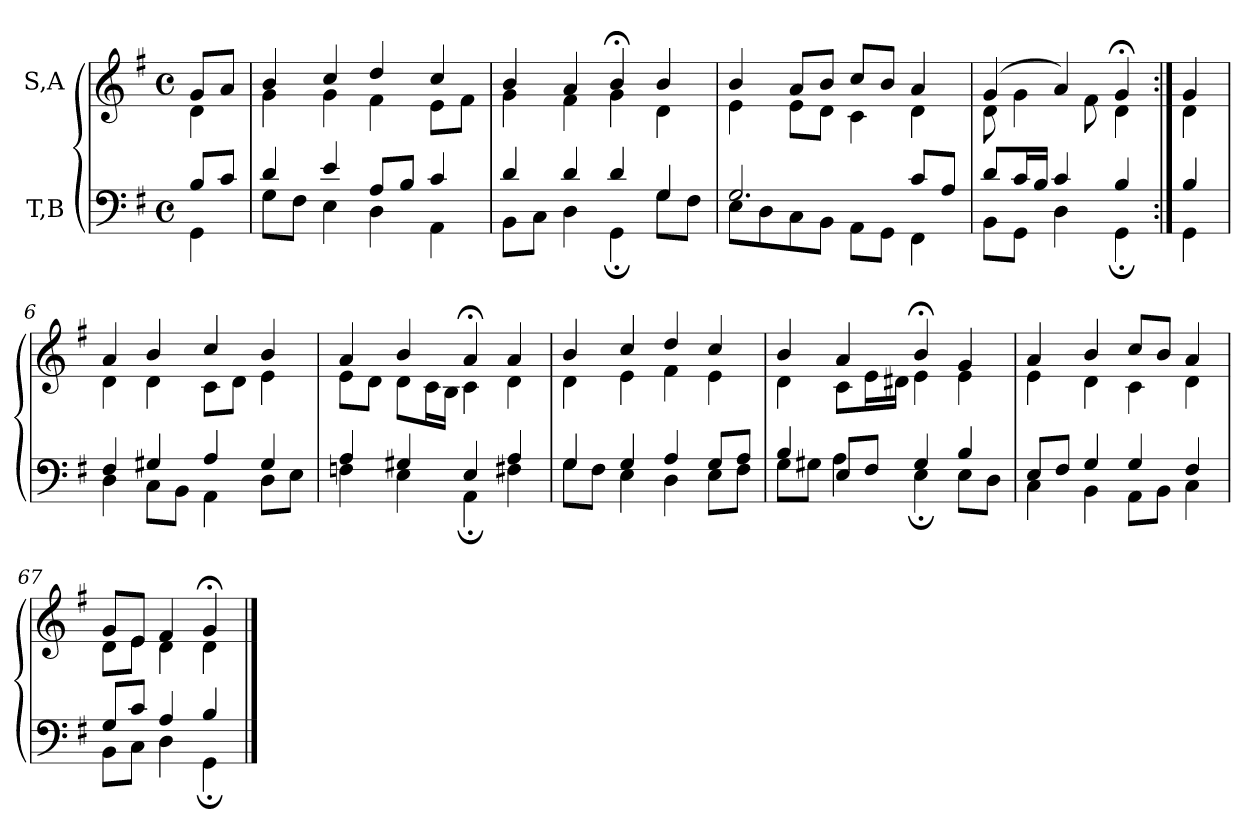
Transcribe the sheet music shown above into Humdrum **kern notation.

**kern	**kern
*part2	*part1
*staff2	*staff1
*I"T,B	*I"S,A
*clefF4	*clefG2
*k[f#]	*k[f#]
*M4/4	*M4/4
*met(c)	*met(c)
=	=
*^	*^
8BL	4GG	8gL	4d
8cJ	.	8aJ	.
=1	=1	=1	=1
4d	8GL	4b	4g
.	8F#J	.	.
4e	4E	4cc	4g
8AL	4D	4dd	4f#
8BJ	.	.	.
4c	4AA	4cc	8eL
.	.	.	8f#J
=2	=2	=2	=2
4d	8BBL	4b	4g
.	8CJ	.	.
4d	4D	4a	4f#
4d	4GG;	4b;<	4g
4G	8GL	4b	4d
.	8F#J	.	.
=3	=3	=3	=3
2.G	8EL	4b	4e
.	8D	.	.
.	8C	8aL	8eL
.	8BBJ	8bJ	8dJ
.	8AAL	8ccL	4c
.	8GGJ	8bJ	.
8cL	4FF#	4a	4d
8AJ	.	.	.
=60	=60	=60	=60
8dL	8BBL	(>4g	8d
16cL	8GGJ	.	4g
16BJJ	.	.	.
4c	4D	4a)	.
.	.	.	8f#
4B	4GG;	4g;<	4d
=61:|!	=61:|!	=61:|!	=61:|!
4B	4GG	4g	4d
=6	=6	=6	=6
4F#	4D	4a	4d
4G#X	8CL	4b	4d
.	8BBJ	.	.
4A	4AA	4cc	8cL
.	.	.	8dJ
4G#	8DL	4b	4e
.	8EJ	.	.
=7	=7	=7	=7
4A	4Fn	4a	8eL
.	.	.	8dJ
4G#X	4E	4b	8dL
.	.	.	16cL
.	.	.	16BJJ
4E	4AA;	4a;<	4c
4A	4F#X	4a	4d
=8	=8	=8	=8
4G	8GL	4b	4d
.	8F#J	.	.
4G	4E	4cc	4e
4A	4D	4dd	4f#
8GL	8EL	4cc	4e
8AJ	8F#J	.	.
=9	=9	=9	=9
4B	8GL	4b	4d
.	8G#XJ	.	.
8EL	4A	4a	8cL
8F#J	.	.	16eL
.	.	.	16d#XJJ
4G#	4E;	4b;<	4e
4B	8EL	4g	4e
.	8DJ	.	.
=10	=10	=10	=10
8EL	4C	4a	4e
8F#J	.	.	.
4G	4BB	4b	4d
4G	8AAL	8ccL	4c
.	8BBJ	8bJ	.
4F#	4C	4a	4d
=67	=67	=67	=67
8GL	8BBL	8gL	8dL
8cJ	8CJ	8eJ	8eJ
4A	4D	4f#	4d
4B	4GG;	4g;<	4d
*v	*v	*	*
*	*v	*v
==	==
*-	*-
